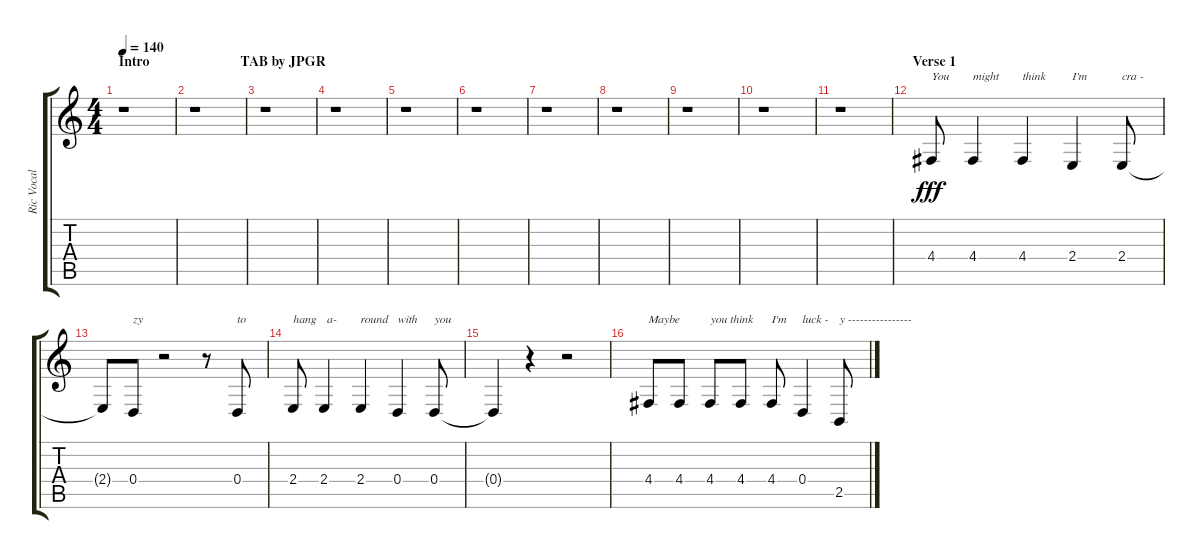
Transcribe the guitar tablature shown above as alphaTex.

\track ("Ric Vocal" "Ric Vocal") {instrument tenorsax}
\staff {score tabs}
\tuning (E4 B3 G3 D3 A2 E2) {hide}
\ts (4 4)
\section ("" "Intro                          TAB by JPGR")
\tempo 140
\clef g2
\ks c
r.1{dy fff instrument tenorsax} |
r.1 |
r.1 |
r.1 |
r.1 |
r.1 |
r.1 |
r.1 |
r.1 |
r.1 |
r.1 |
\section ("" "Verse 1")
4.4.8{txt "You"} 4.4.4{txt "might"} 4.4.4{txt "think"} 2.4.4{txt "I'm"} 2.4.8{txt "cra -"} |
2.4{t}.8 0.4.8{txt "zy"} r.2 r.8 0.4.8{txt "to"} |
2.4.8{txt "hang"} 2.4.4{txt " a-"} 2.4.4{txt "round"} 0.4.4{txt "with"} 0.4.8{txt "you"} |
0.4{t}.4 r.4 r.2 |
4.4.8{txt "Maybe"} 4.4.8 4.4.8{txt "you think"} 4.4.8 4.4.8{txt "I'm"} 0.4.4{txt "luck -"} 2.5.8{txt "y ----------------"}
